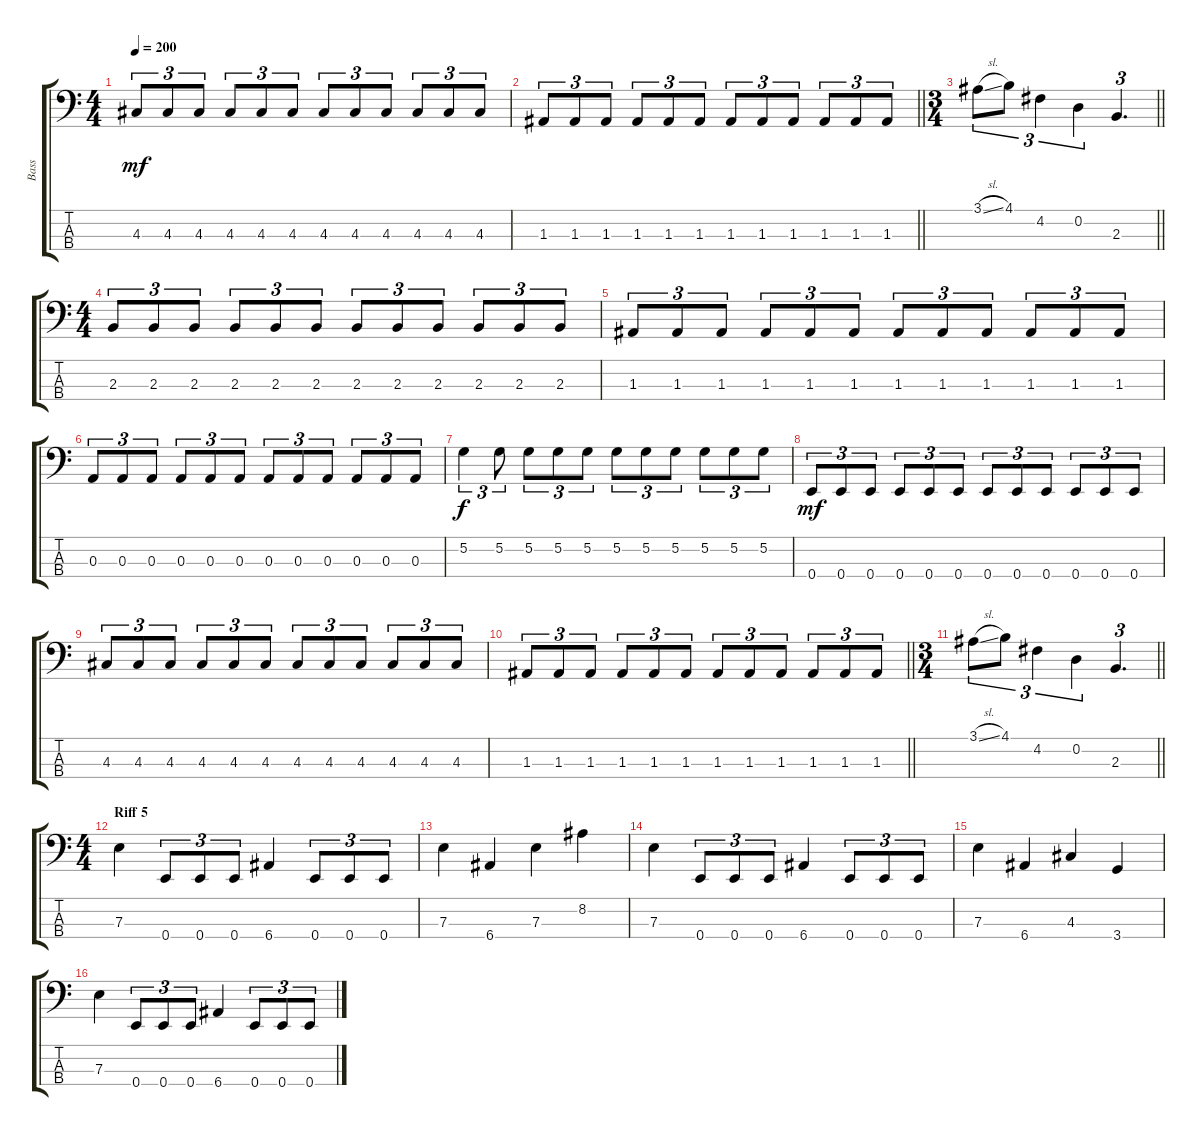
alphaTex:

\track ("Bass" "Bass") {instrument electricbassfinger}
\staff {score tabs}
\tuning (G2 D2 A1 E1) {hide}
\ts (4 4)
\tempo 200
\clef f4
\ks c
4.3.8{tu (3 2) dy mf} 4.3.8{tu (3 2)} 4.3.8{tu (3 2)} 4.3.8{tu (3 2)} 4.3.8{tu (3 2)} 4.3.8{tu (3 2)} 4.3.8{tu (3 2)} 4.3.8{tu (3 2)} 4.3.8{tu (3 2)} 4.3.8{tu (3 2)} 4.3.8{tu (3 2)} 4.3.8{tu (3 2)} |
\barLineRight lightlight
1.3.8{tu (3 2)} 1.3.8{tu (3 2)} 1.3.8{tu (3 2)} 1.3.8{tu (3 2)} 1.3.8{tu (3 2)} 1.3.8{tu (3 2)} 1.3.8{tu (3 2)} 1.3.8{tu (3 2)} 1.3.8{tu (3 2)} 1.3.8{tu (3 2)} 1.3.8{tu (3 2)} 1.3.8{tu (3 2)} |
\ts (3 4)
\barLineRight lightlight
3.1{sl}.8{tu (3 2)} 4.1.8{tu (3 2)} 4.2.4{tu (3 2)} 0.2.4{tu (3 2)} 2.3.4{d tu (3 2)} |
\ts (4 4)
2.3.8{tu (3 2)} 2.3.8{tu (3 2)} 2.3.8{tu (3 2)} 2.3.8{tu (3 2)} 2.3.8{tu (3 2)} 2.3.8{tu (3 2)} 2.3.8{tu (3 2)} 2.3.8{tu (3 2)} 2.3.8{tu (3 2)} 2.3.8{tu (3 2)} 2.3.8{tu (3 2)} 2.3.8{tu (3 2)} |
1.3.8{tu (3 2)} 1.3.8{tu (3 2)} 1.3.8{tu (3 2)} 1.3.8{tu (3 2)} 1.3.8{tu (3 2)} 1.3.8{tu (3 2)} 1.3.8{tu (3 2)} 1.3.8{tu (3 2)} 1.3.8{tu (3 2)} 1.3.8{tu (3 2)} 1.3.8{tu (3 2)} 1.3.8{tu (3 2)} |
0.3.8{tu (3 2)} 0.3.8{tu (3 2)} 0.3.8{tu (3 2)} 0.3.8{tu (3 2)} 0.3.8{tu (3 2)} 0.3.8{tu (3 2)} 0.3.8{tu (3 2)} 0.3.8{tu (3 2)} 0.3.8{tu (3 2)} 0.3.8{tu (3 2)} 0.3.8{tu (3 2)} 0.3.8{tu (3 2)} |
5.2.4{tu (3 2) dy f} 5.2.8{tu (3 2)} 5.2.8{tu (3 2)} 5.2.8{tu (3 2)} 5.2.8{tu (3 2)} 5.2.8{tu (3 2)} 5.2.8{tu (3 2)} 5.2.8{tu (3 2)} 5.2.8{tu (3 2)} 5.2.8{tu (3 2)} 5.2.8{tu (3 2)} |
0.4.8{tu (3 2) dy mf} 0.4.8{tu (3 2)} 0.4.8{tu (3 2)} 0.4.8{tu (3 2)} 0.4.8{tu (3 2)} 0.4.8{tu (3 2)} 0.4.8{tu (3 2)} 0.4.8{tu (3 2)} 0.4.8{tu (3 2)} 0.4.8{tu (3 2)} 0.4.8{tu (3 2)} 0.4.8{tu (3 2)} |
4.3.8{tu (3 2)} 4.3.8{tu (3 2)} 4.3.8{tu (3 2)} 4.3.8{tu (3 2)} 4.3.8{tu (3 2)} 4.3.8{tu (3 2)} 4.3.8{tu (3 2)} 4.3.8{tu (3 2)} 4.3.8{tu (3 2)} 4.3.8{tu (3 2)} 4.3.8{tu (3 2)} 4.3.8{tu (3 2)} |
\barLineRight lightlight
1.3.8{tu (3 2)} 1.3.8{tu (3 2)} 1.3.8{tu (3 2)} 1.3.8{tu (3 2)} 1.3.8{tu (3 2)} 1.3.8{tu (3 2)} 1.3.8{tu (3 2)} 1.3.8{tu (3 2)} 1.3.8{tu (3 2)} 1.3.8{tu (3 2)} 1.3.8{tu (3 2)} 1.3.8{tu (3 2)} |
\ts (3 4)
\section ("" "")
\barLineRight lightlight
3.1{sl}.8{tu (3 2)} 4.1.8{tu (3 2)} 4.2.4{tu (3 2)} 0.2.4{tu (3 2)} 2.3.4{d tu (3 2)} |
\ts (4 4)
\section ("" "Riff 5")
7.3.4 0.4.8{tu (3 2)} 0.4.8{tu (3 2)} 0.4.8{tu (3 2)} 6.4.4 0.4.8{tu (3 2)} 0.4.8{tu (3 2)} 0.4.8{tu (3 2)} |
7.3.4 6.4.4 7.3.4 8.2.4 |
7.3.4 0.4.8{tu (3 2)} 0.4.8{tu (3 2)} 0.4.8{tu (3 2)} 6.4.4 0.4.8{tu (3 2)} 0.4.8{tu (3 2)} 0.4.8{tu (3 2)} |
7.3.4 6.4.4 4.3.4 3.4.4 |
7.3.4 0.4.8{tu (3 2)} 0.4.8{tu (3 2)} 0.4.8{tu (3 2)} 6.4.4 0.4.8{tu (3 2)} 0.4.8{tu (3 2)} 0.4.8{tu (3 2)}
